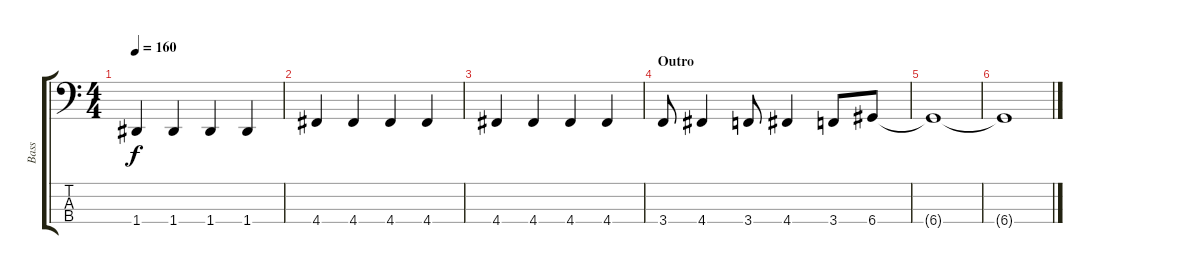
\track ("Bass" "Bass") {instrument electricbassfinger}
\staff {score tabs}
\tuning (F2 C2 G1 D1) {hide}
\ts (4 4)
\tempo 160
\clef f4
\ks c
1.4.4{dy f} 1.4.4 1.4.4 1.4.4 |
4.4.4 4.4.4 4.4.4 4.4.4 |
4.4.4 4.4.4 4.4.4 4.4.4 |
\section ("" "Outro")
3.4.8 4.4.4 3.4.8 4.4.4 3.4.8 6.4.8 |
6.4{t}.1 |
6.4{t}.1
